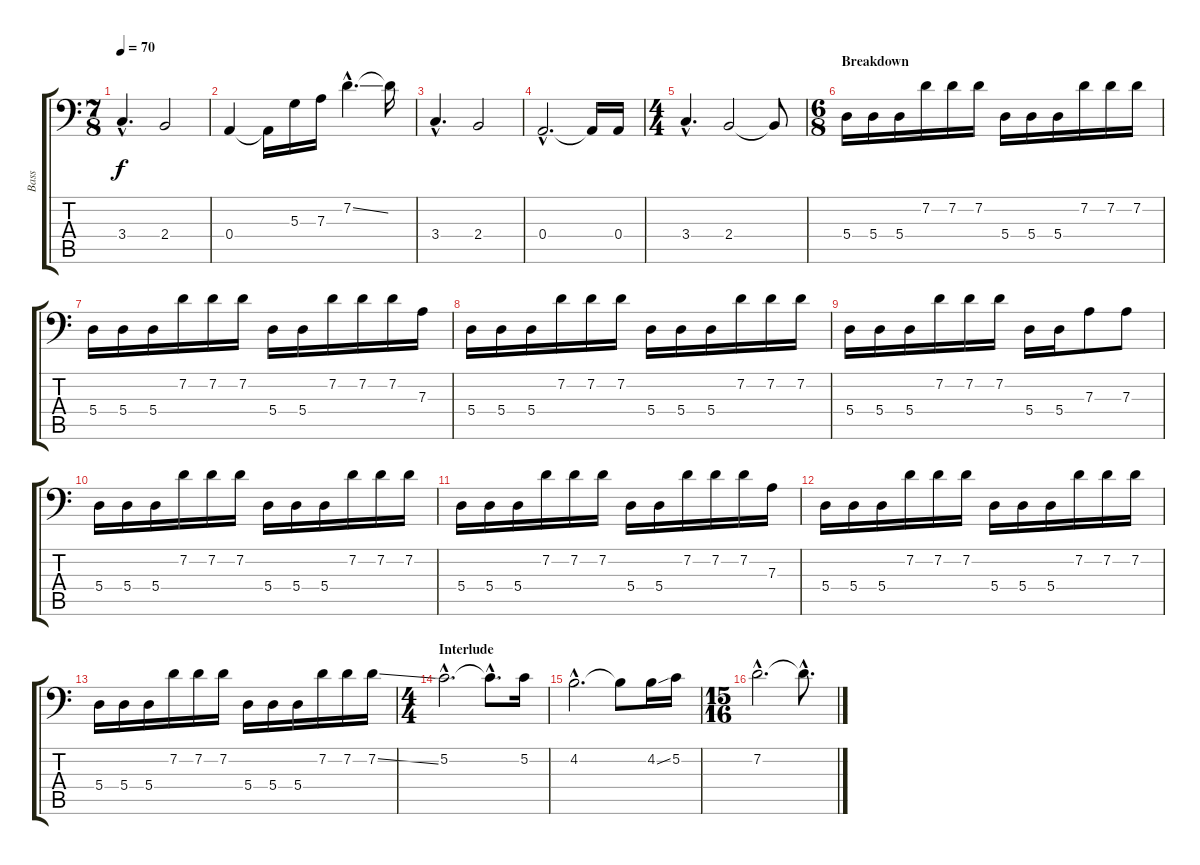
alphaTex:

\track ("Bass" "Bass") {instrument electricbassfinger}
\staff {score tabs}
\tuning (C3 G2 D2 A1 E1 B0) {hide}
\ts (7 8)
\tempo 70
\clef f4
\ks c
3.4{hac}.4{d dy f} 2.4.2 |
0.4.4 0.4{t}.16 5.3.16 7.3.16 7.2{ss hac}.4{d} 7.2{t}.16 |
3.4{hac}.4{d} 2.4.2 |
0.4{hac}.2{d} 0.4{t}.16 0.4.16 |
\ts (4 4)
3.4{hac}.4{d} 2.4.2 2.4{t}.8 |
\ts (6 8)
\section ("" "Breakdown")
5.4.16 5.4.16 5.4.16 7.2.16 7.2.16 7.2.16 5.4.16 5.4.16 5.4.16 7.2.16 7.2.16 7.2.16 |
5.4.16 5.4.16 5.4.16 7.2.16 7.2.16 7.2.16 5.4.16 5.4.16 7.2.16 7.2.16 7.2.16 7.3.16 |
5.4.16 5.4.16 5.4.16 7.2.16 7.2.16 7.2.16 5.4.16 5.4.16 5.4.16 7.2.16 7.2.16 7.2.16 |
5.4.16 5.4.16 5.4.16 7.2.16 7.2.16 7.2.16 5.4.16 5.4.16 7.3.8 7.3.8 |
5.4.16 5.4.16 5.4.16 7.2.16 7.2.16 7.2.16 5.4.16 5.4.16 5.4.16 7.2.16 7.2.16 7.2.16 |
5.4.16 5.4.16 5.4.16 7.2.16 7.2.16 7.2.16 5.4.16 5.4.16 7.2.16 7.2.16 7.2.16 7.3.16 |
5.4.16 5.4.16 5.4.16 7.2.16 7.2.16 7.2.16 5.4.16 5.4.16 5.4.16 7.2.16 7.2.16 7.2.16 |
5.4.16 5.4.16 5.4.16 7.2.16 7.2.16 7.2.16 5.4.16 5.4.16 5.4.16 7.2.16 7.2.16 7.2{ss}.16 |
\ts (4 4)
\section ("" "Interlude")
5.2{hac}.2{d} 5.2{hac t}.8{d} 5.2.16 |
4.2{hac}.2{d} 4.2{t}.8 4.2{ss}.16 5.2.16 |
\ts (15 16)
7.2{hac}.2{d} 7.2{hac t}.8{d}
